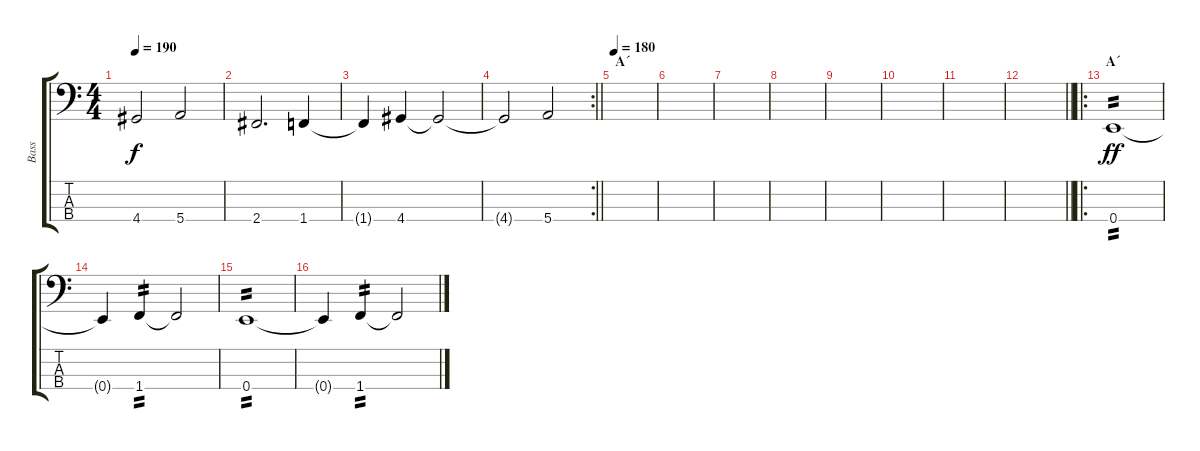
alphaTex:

\track ("Bass" "Bass") {instrument electricbasspick}
\staff {score tabs}
\tuning (G2 D2 A1 E1) {hide}
\ts (4 4)
\tempo 190
\clef f4
\ks c
4.4{t}.2{dy f} 5.4.2 |
2.4.2{d} 1.4.4 |
1.4{t}.4 4.4.4 4.4{t}.2 |
\rc 2
\barLineRight lightlight
4.4{t}.2 5.4.2 |
\section ("" "A´")
\tempo 180
|
|
|
|
|
|
|
\barLineRight lightlight
|
\ro
\section ("" "A´")
0.4.1{tp 2 dy ff} |
0.4{t}.4 1.4.4{tp 2} 1.4{t}.2 |
0.4.1{tp 2} |
0.4{t}.4 1.4.4{tp 2} 1.4{t}.2
